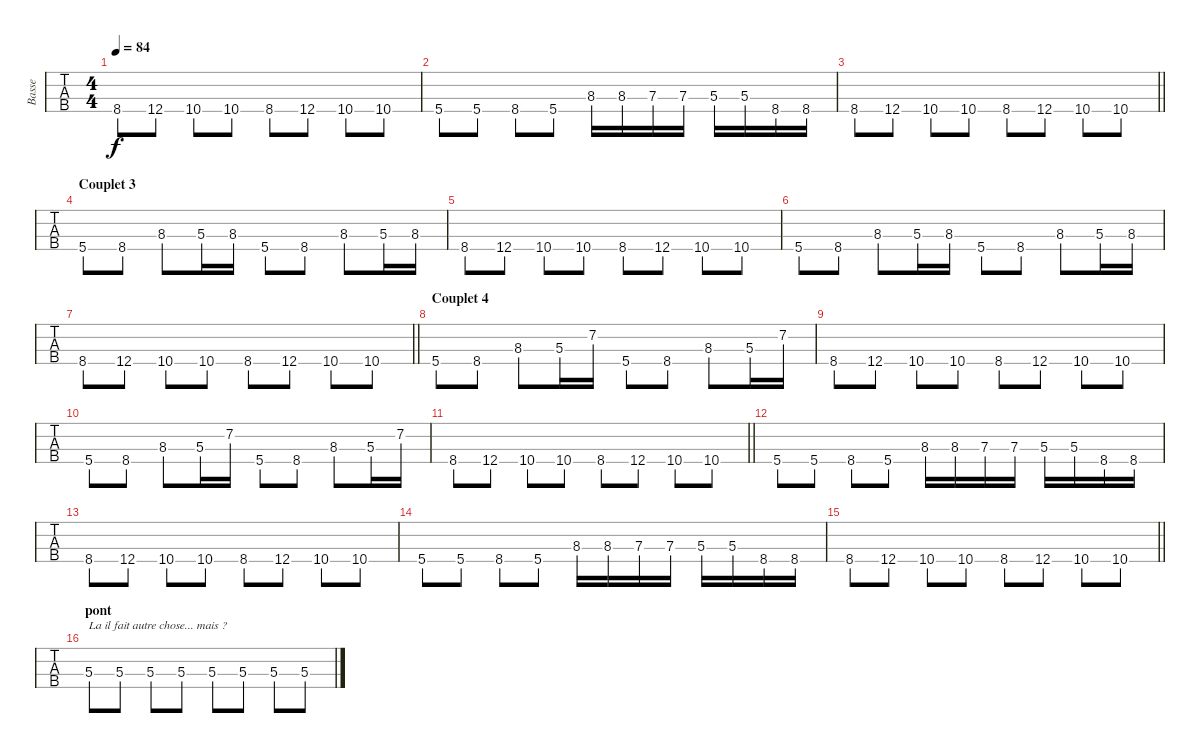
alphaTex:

\track ("Basse" "Basse") {instrument electricbassfinger}
\staff {tabs}
\tuning (G2 D2 A1 E1) {hide}
\ts (4 4)
\tempo 84
\clef f4
\ks c
8.4.8{dy f} 12.4.8 10.4.8 10.4.8 8.4.8 12.4.8 10.4.8 10.4.8 |
5.4.8 5.4.8 8.4.8 5.4.8 8.3.16 8.3.16 7.3.16 7.3.16 5.3.16 5.3.16 8.4.16 8.4.16 |
\barLineRight lightlight
8.4.8 12.4.8 10.4.8 10.4.8 8.4.8 12.4.8 10.4.8 10.4.8 |
\section ("" "Couplet 3")
5.4.8 8.4.8 8.3.8 5.3.16 8.3.16 5.4.8 8.4.8 8.3.8 5.3.16 8.3.16 |
8.4.8 12.4.8 10.4{st}.8 10.4{st}.8 8.4.8 12.4.8 10.4{st}.8 10.4{st}.8 |
5.4.8 8.4.8 8.3.8 5.3.16 8.3.16 5.4.8 8.4.8 8.3.8 5.3.16 8.3.16 |
\barLineRight lightlight
8.4.8 12.4.8 10.4{st}.8 10.4{st}.8 8.4.8 12.4.8 10.4{st}.8 10.4{st}.8 |
\section ("" "Couplet 4")
5.4.8 8.4.8 8.3.8 5.3.16 7.2.16 5.4.8 8.4.8 8.3.8 5.3.16 7.2.16 |
8.4.8 12.4.8 10.4{st}.8 10.4{st}.8 8.4.8 12.4.8 10.4{st}.8 10.4{st}.8 |
5.4.8 8.4.8 8.3.8 5.3.16 7.2.16 5.4.8 8.4.8 8.3.8 5.3.16 7.2.16 |
\barLineRight lightlight
8.4.8 12.4.8 10.4{st}.8 10.4{st}.8 8.4.8 12.4.8 10.4{st}.8 10.4{st}.8 |
5.4.8 5.4.8 8.4.8 5.4.8 8.3.16 8.3.16 7.3.16 7.3.16 5.3.16 5.3.16 8.4.16 8.4.16 |
8.4.8 12.4.8 10.4.8 10.4.8 8.4.8 12.4.8 10.4.8 10.4.8 |
5.4.8 5.4.8 8.4.8 5.4.8 8.3.16 8.3.16 7.3.16 7.3.16 5.3.16 5.3.16 8.4.16 8.4.16 |
\barLineRight lightlight
8.4.8 12.4.8 10.4.8 10.4.8 8.4.8 12.4.8 10.4.8 10.4.8 |
\section ("" "pont")
5.3.8{txt "La il fait autre chose... mais ?"} 5.3.8 5.3.8 5.3.8 5.3.8 5.3.8 5.3.8 5.3.8
